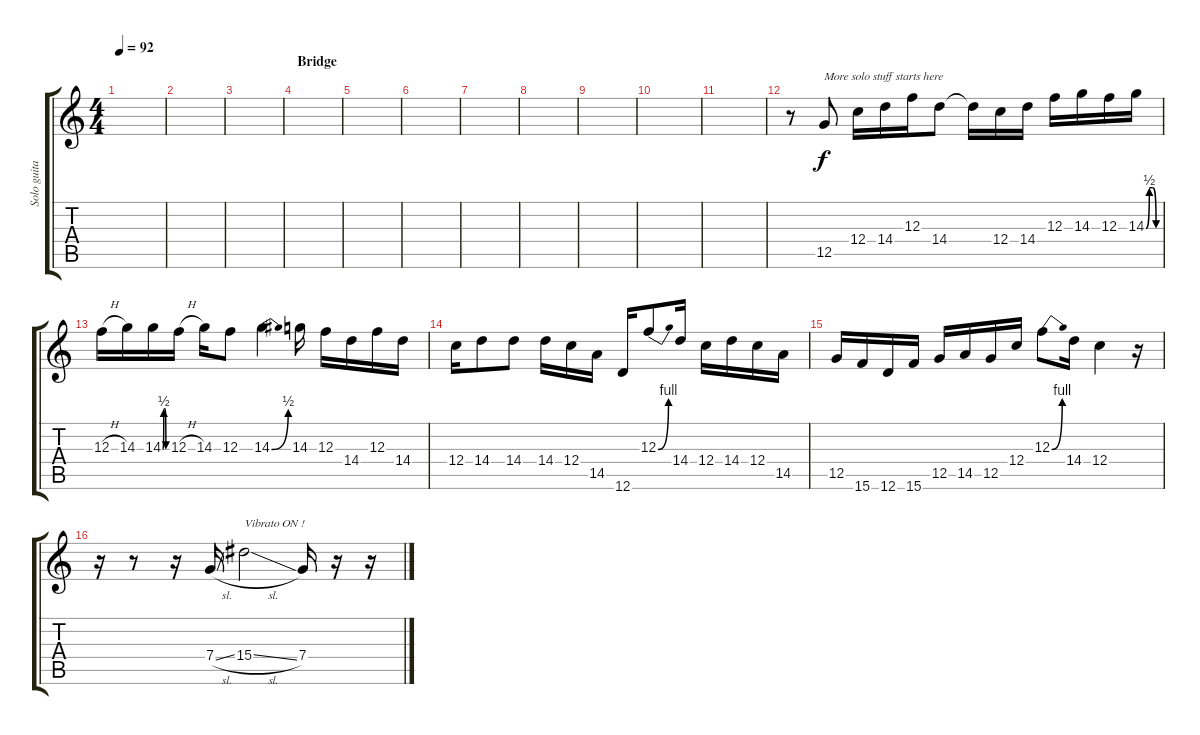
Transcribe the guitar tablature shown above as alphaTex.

\track ("Solo guitar" "Solo guita") {instrument overdrivenguitar}
\staff {score tabs}
\tuning (D4 A3 F3 C3 G2 D2) {hide}
\ts (4 4)
\tempo 92
\clef g2
\ks c
|
|
|
\section ("" "Bridge")
|
|
|
|
|
|
|
|
r.8 12.5.8{txt "More solo stuff starts here"} 12.4.16 14.4.16 12.3.16 14.4.8 14.4{t}.16 12.4.16 14.4.16 12.3.16 14.3.16 12.3.16 14.3{be (custom 0 0 15 2 30 2 45 0 60 0)}.16 |
12.3{h}.16 14.3.16 14.3{be (custom 0 0 15 2 30 2 45 0 60 0)}.16 12.3{h}.16 14.3.16 12.3.8 14.3{be (bend 0 0 60 2)}.4 14.3.16 12.3.16 14.4.16 12.3.16 14.4.16 |
12.4.16 14.4.8 14.4.8 14.4.16 12.4.16 14.5.16 12.6.16 12.3{be (bend 0 0 60 4)}.8 14.4.16 12.4.16 14.4.16 12.4.16 14.5.16 |
12.5.16 15.6.16 12.6.16 15.6.16 12.5.16 14.5.16 12.5.16 12.4.16 12.3{be (bend 0 0 60 4)}.8 14.4.16 12.4.4 r.16 |
r.16 r.8 r.16 7.4{sl}.16 15.4{sl}.2{txt "Vibrato ON !"} 7.4.16 r.16 r.16
